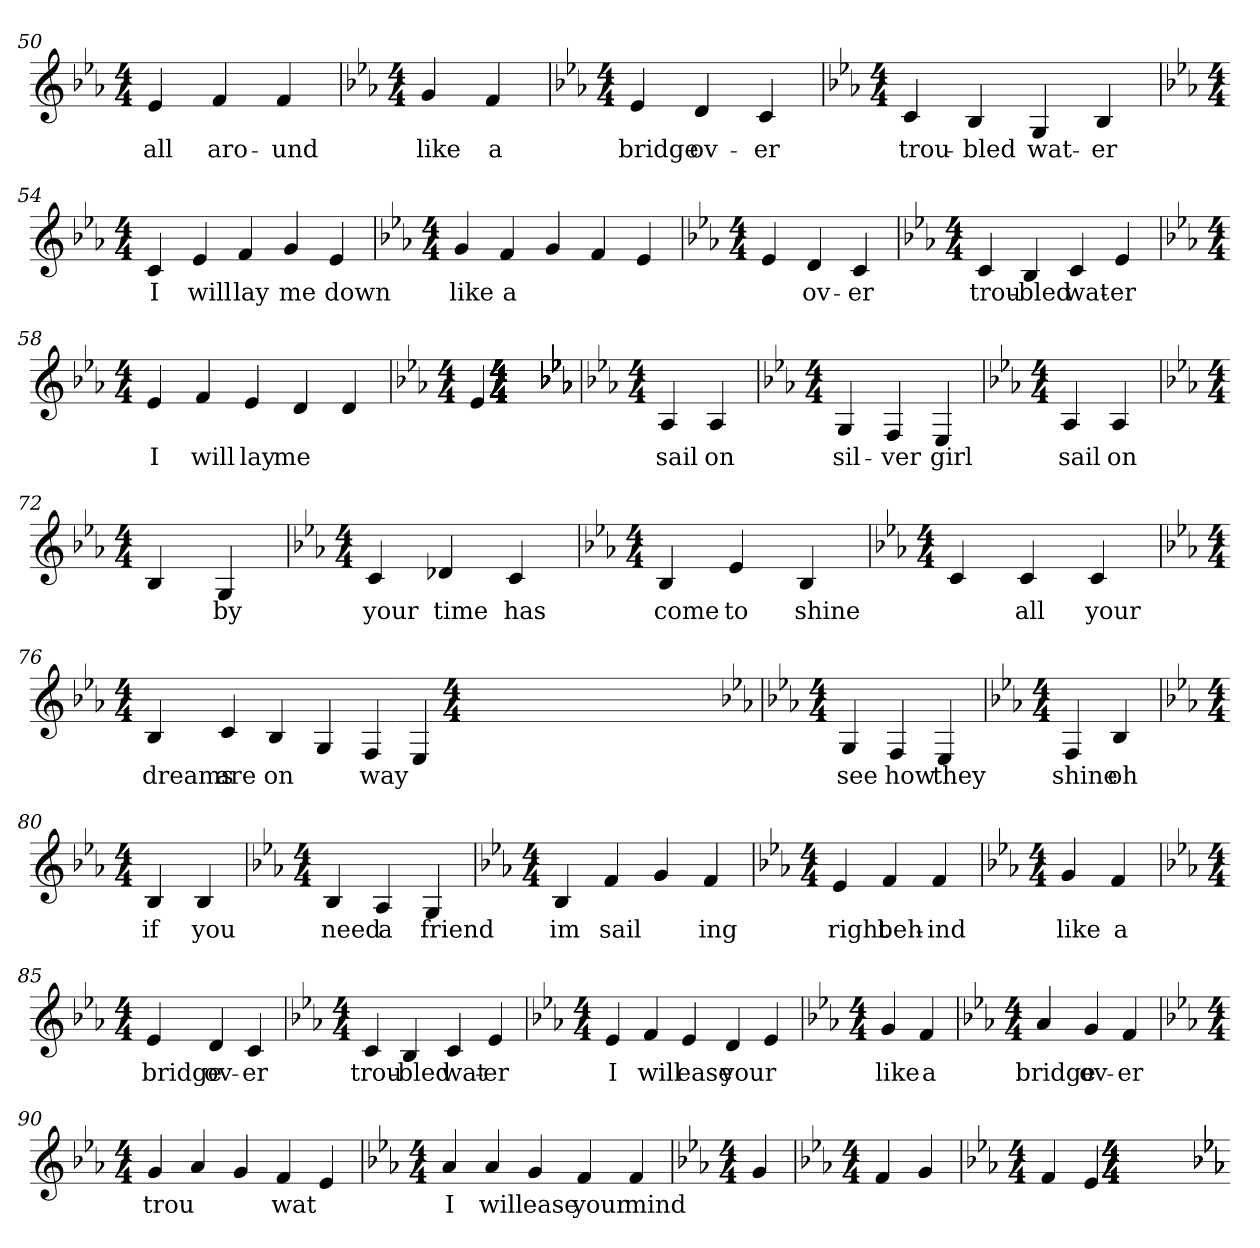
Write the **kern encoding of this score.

**kern	**text
*part1	*part1
*staff1	*staff1
*k[b-e-a-]	*
*E-:	*
*M4/4	*
=50	=50
4e-	all
4f	aro-
4f	-und
=51	=51
*k[b-e-a-]	*
*E-:	*
*M4/4	*
4g	like
4f	a
=52	=52
*k[b-e-a-]	*
*E-:	*
*M4/4	*
4e-	bridge
4d	ov-
4c	-er
=53	=53
*k[b-e-a-]	*
*E-:	*
*M4/4	*
4c	trou-
4B-	-bled
4G	wat-
4B-	-er
=54	=54
*k[b-e-a-]	*
*E-:	*
*M4/4	*
4c	I
4e-	will
4f	lay
4g	me
4e-	down
=55	=55
*k[b-e-a-]	*
*E-:	*
*M4/4	*
4g	like
4f	a
4g	_
4f	_
4e-	_
=56	=56
*k[b-e-a-]	*
*E-:	*
*M4/4	*
4e-	_
4d	ov-
4c	-er
=57	=57
*k[b-e-a-]	*
*E-:	*
*M4/4	*
4c	trou-
4B-	-bled
4c	wat-
4e-	-er
=58	=58
*k[b-e-a-]	*
*E-:	*
*M4/4	*
4e-	I
4f	will
4e-	lay
4d	me
4d	_
=59	=59
*k[b-e-a-]	*
*E-:	*
*M4/4	*
4e-	_
*k[b-e-a-]	*
*E-:	*
*M4/4	*
*k[b-e-a-]	*
*E-:	*
*M4/4	*
*k[b-e-a-]	*
*E-:	*
*M4/4	*
*k[b-e-a-]	*
*E-:	*
*M4/4	*
*k[b-e-a-]	*
*E-:	*
*M4/4	*
*k[b-e-a-]	*
*E-:	*
*M4/4	*
*k[b-e-a-]	*
*E-:	*
*M4/4	*
*k[b-e-a-]	*
*E-:	*
*M4/4	*
*k[b-e-a-]	*
*E-:	*
*M4/4	*
=69	=69
*k[b-e-a-]	*
*E-:	*
*M4/4	*
4A-	sail
4A-	on
=70	=70
*k[b-e-a-]	*
*E-:	*
*M4/4	*
4G	sil-
4F	-ver
4E-	girl
=71	=71
*k[b-e-a-]	*
*E-:	*
*M4/4	*
4A-	sail
4A-	on
=72	=72
*k[b-e-a-]	*
*E-:	*
*M4/4	*
4B-	_
4G	by
=73	=73
*k[b-e-a-]	*
*E-:	*
*M4/4	*
4c	your
4d-X	time
4c	has
=74	=74
*k[b-e-a-]	*
*E-:	*
*M4/4	*
4B-	come
4e-	to
4B-	shine
=75	=75
*k[b-e-a-]	*
*E-:	*
*M4/4	*
4c	_
4c	all
4c	your
=76	=76
*k[b-e-a-]	*
*E-:	*
*M4/4	*
4B-	dreams
4c	are
4B-	on
4G	_
4F	way
4E-	_
*k[b-e-a-]	*
*E-:	*
*M4/4	*
=78	=78
*k[b-e-a-]	*
*E-:	*
*M4/4	*
4G	see
4F	how
4E-	they
=79	=79
*k[b-e-a-]	*
*E-:	*
*M4/4	*
4F	shine
4B-	oh
=80	=80
*k[b-e-a-]	*
*E-:	*
*M4/4	*
4B-	if
4B-	you
=81	=81
*k[b-e-a-]	*
*E-:	*
*M4/4	*
4B-	need
4A-	a
4G	friend
=82	=82
*k[b-e-a-]	*
*E-:	*
*M4/4	*
4B-	im
4f	sail-
4g	_
4f	-ing
=83	=83
*k[b-e-a-]	*
*E-:	*
*M4/4	*
4e-	right
4f	beh-
4f	-ind
=84	=84
*k[b-e-a-]	*
*E-:	*
*M4/4	*
4g	like
4f	a
=85	=85
*k[b-e-a-]	*
*E-:	*
*M4/4	*
4e-	bridge
4d	ov-
4c	-er
=86	=86
*k[b-e-a-]	*
*E-:	*
*M4/4	*
4c	trou-
4B-	-bled
4c	wat-
4e-	-er
=87	=87
*k[b-e-a-]	*
*E-:	*
*M4/4	*
4e-	I
4f	will
4e-	ease
4d	your
4e-	_
=88	=88
*k[b-e-a-]	*
*E-:	*
*M4/4	*
4g	like
4f	a
=89	=89
*k[b-e-a-]	*
*E-:	*
*M4/4	*
4a-	bridge
4g	ov-
4f	-er
=90	=90
*k[b-e-a-]	*
*E-:	*
*M4/4	*
4g	trou-
4a-	_
4g	_
4f	wat-
4e-	_
=91	=91
*k[b-e-a-]	*
*E-:	*
*M4/4	*
4a-	I
4a-	will
4g	ease
4f	your
4f	mind
=92	=92
*k[b-e-a-]	*
*E-:	*
*M4/4	*
4g	_
=93	=93
*k[b-e-a-]	*
*E-:	*
*M4/4	*
4f	_
4g	_
=94	=94
*k[b-e-a-]	*
*E-:	*
*M4/4	*
4f	_
4e-	_
*k[b-e-a-]	*
*E-:	*
*M4/4	*
*k[b-e-a-]	*
*E-:	*
*M4/4	*
*k[b-e-a-]	*
*E-:	*
*M4/4	*
=-	=-
*-	*-
